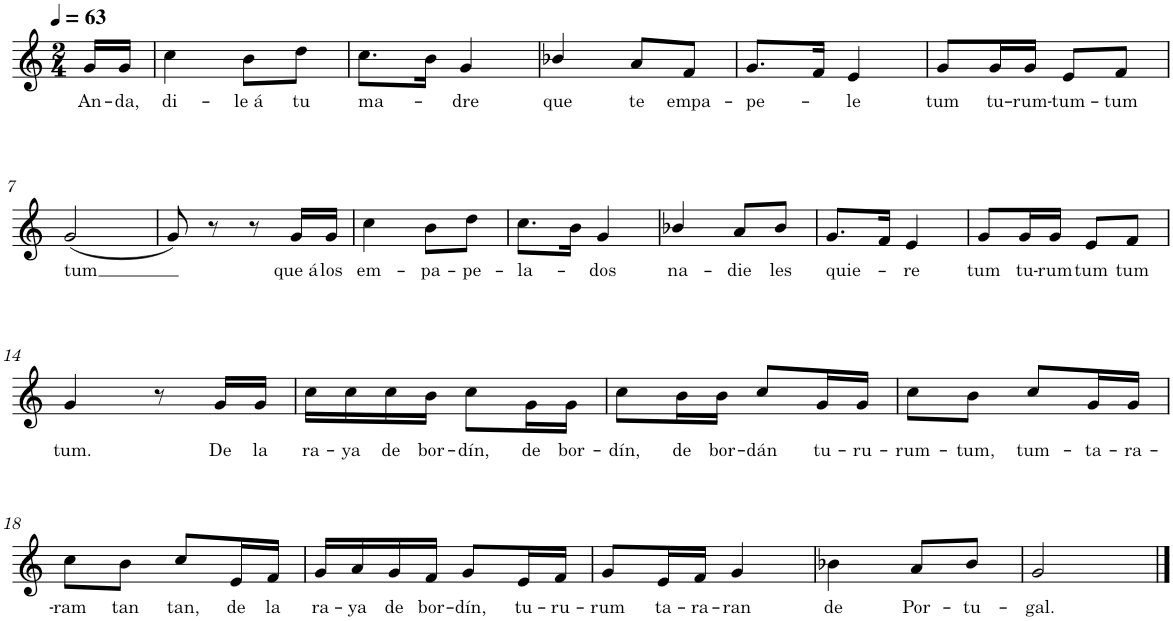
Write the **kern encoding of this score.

**kern	**text
*part1	*part1
*staff1	*staff1
*I"Nylon Guitar	*
*clefG2	*
*Trd7c12	*
*k[]	*
*M2/4	*
*MM63	*
=1	=1
!	!LO:LY:b
16g/LL	An-
!	!LO:LY:b
16g/JJ	-da,
=2	=2
!	!LO:LY:b
4cc\	di-
!	!LO:LY:b
8b\L	-le á
!	!LO:LY:b
8dd\J	tu
=3	=3
!	!LO:LY:b
8.cc\L	ma-
16b\Jk	.
!	!LO:LY:b
4g/	-dre
=4	=4
!	!LO:LY:b
4b-X/	que
!	!LO:LY:b
8a/L	te
!	!LO:LY:b
8f/J	empa-
=5	=5
!	!LO:LY:b
8.g/L	-pe-
16f/Jk	.
!	!LO:LY:b
4e/	-le
=6	=6
!	!LO:LY:b
8g/L	tum
!	!LO:LY:b
16g/L	tu-
!	!LO:LY:b
16g/JJ	-rum-
!	!LO:LY:b
8e/L	-tum-
!	!LO:LY:b
8f/J	-tum
!!LO:LB:g=z
=7	=7
!	!LO:LY:b
(2g/	tum
=8	=8
8g/)	.
8r	.
8r	.
!	!LO:LY:b
16g/LL	que á
!	!LO:LY:b
16g/JJ	los
=9	=9
!	!LO:LY:b
4cc\	em-
!	!LO:LY:b
8b\L	-pa-
!	!LO:LY:b
8dd\J	-pe-
=10	=10
!	!LO:LY:b
8.cc\L	-la-
16b\Jk	.
!	!LO:LY:b
4g/	-dos
=11	=11
!	!LO:LY:b
4b-X/	na-
!	!LO:LY:b
8a/L	-die
!	!LO:LY:b
8b-/J	les
=12	=12
!	!LO:LY:b
8.g/L	quie-
16f/Jk	.
!	!LO:LY:b
4e/	-re
=13	=13
!	!LO:LY:b
8g/L	tum
!	!LO:LY:b
16g/L	tu-
!	!LO:LY:b
16g/JJ	-rum
!	!LO:LY:b
8e/L	tum
!	!LO:LY:b
8f/J	tum
!!LO:LB:g=z
=14	=14
!	!LO:LY:b
4g/	tum.
8r	.
!	!LO:LY:b
16g/LL	De
!	!LO:LY:b
16g/JJ	la
=15	=15
!	!LO:LY:b
16cc\LL	ra-
!	!LO:LY:b
16cc\	-ya
!	!LO:LY:b
16cc\	de
!	!LO:LY:b
16b\JJ	bor-
!	!LO:LY:b
8cc\L	-dín,
!	!LO:LY:b
16g\L	de
!	!LO:LY:b
16g\JJ	bor-
=16	=16
!	!LO:LY:b
8cc\L	-dín,
!	!LO:LY:b
16b\L	de
!	!LO:LY:b
16b\JJ	bor-
!	!LO:LY:b
8cc/L	-dán
!	!LO:LY:b
16g/L	tu-
!	!LO:LY:b
16g/JJ	-ru-
=17	=17
!	!LO:LY:b
8cc\L	-rum-
!	!LO:LY:b
8b\J	-tum,
!	!LO:LY:b
8cc/L	tum-
!	!LO:LY:b
16g/L	-ta-
!	!LO:LY:b
16g/JJ	-ra-
!!LO:LB:g=z
=18	=18
!	!LO:LY:b
8cc\L	-ram
!	!LO:LY:b
8b\J	tan
!	!LO:LY:b
8cc/L	tan,
!	!LO:LY:b
16e/L	de
!	!LO:LY:b
16f/JJ	la
=19	=19
!	!LO:LY:b
16g/LL	ra-
!	!LO:LY:b
16a/	-ya
!	!LO:LY:b
16g/	de
!	!LO:LY:b
16f/JJ	bor-
!	!LO:LY:b
8g/L	-dín,
!	!LO:LY:b
16e/L	tu-
!	!LO:LY:b
16f/JJ	-ru-
=20	=20
!	!LO:LY:b
8g/L	-rum
!	!LO:LY:b
16e/L	ta-
!	!LO:LY:b
16f/JJ	-ra-
!	!LO:LY:b
4g/	-ran
=21	=21
!	!LO:LY:b
4b-X\	de
!	!LO:LY:b
8a/L	Por-
!	!LO:LY:b
8b-/J	-tu-
=22	=22
!	!LO:LY:b
2g/	-gal.
==	==
*-	*-
